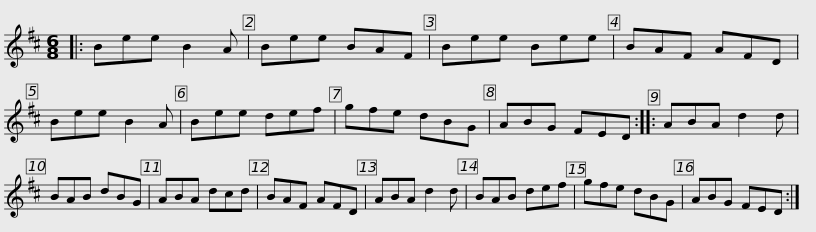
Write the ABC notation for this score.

X:1
L:1/8
M:6/8
I:linebreak $
K:D
V:1 treble
V:1
|: Bee B2 A | Bee BAF | Bee Bee | BAF AFD | Bee B2 A | %5
 Bee def | gfe dBG |$ ABG FED :: ABA d2 d | BAB dBG | %10
 ABA dcd | BAF AFD | ABA d2 d | BAB def |$ gfe dBG | %15
 ABG FED :| %16
